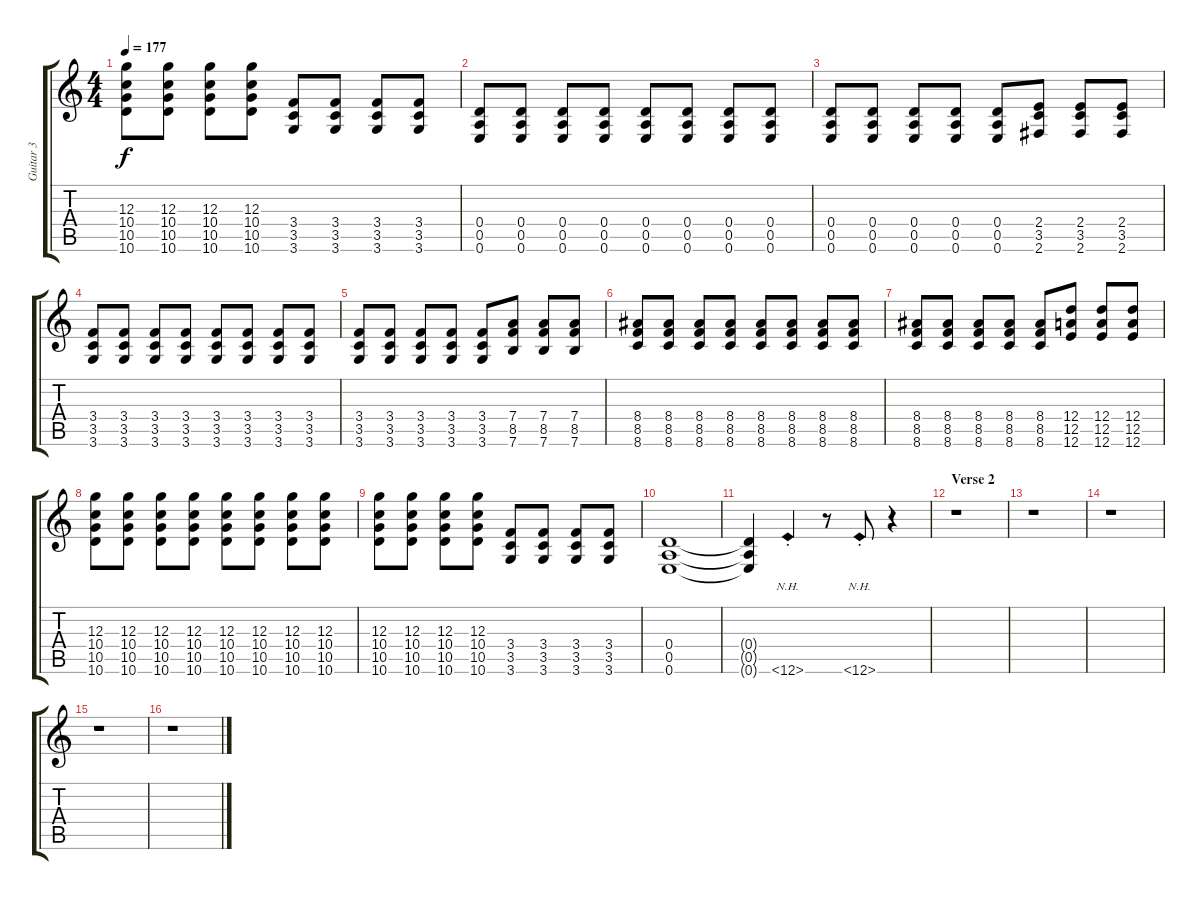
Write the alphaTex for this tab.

\track ("Guitar 3" "Guitar 3") {instrument distortionguitar}
\staff {score tabs}
\tuning (E4 B3 G3 D3 A2 E2) {hide}
\ts (4 4)
\tempo 177
\clef g2
\ks c
(12.3 10.4 10.5 10.6).8{dy f} (12.3 10.4 10.5 10.6).8 (12.3 10.4 10.5 10.6).8 (12.3 10.4 10.5 10.6).8 (3.4 3.5 3.6).8 (3.4 3.5 3.6).8 (3.4 3.5 3.6).8 (3.4 3.5 3.6).8 |
(0.4 0.5 0.6).8 (0.4 0.5 0.6).8 (0.4 0.5 0.6).8 (0.4 0.5 0.6).8 (0.4 0.5 0.6).8 (0.4 0.5 0.6).8 (0.4 0.5 0.6).8 (0.4 0.5 0.6).8 |
(0.4 0.5 0.6).8 (0.4 0.5 0.6).8 (0.4 0.5 0.6).8 (0.4 0.5 0.6).8 (0.4 0.5 0.6).8 (2.4 3.5 2.6).8 (2.4 3.5 2.6).8 (2.4 3.5 2.6).8 |
(3.4 3.5 3.6).8 (3.4 3.5 3.6).8 (3.4 3.5 3.6).8 (3.4 3.5 3.6).8 (3.4 3.5 3.6).8 (3.4 3.5 3.6).8 (3.4 3.5 3.6).8 (3.4 3.5 3.6).8 |
(3.4 3.5 3.6).8 (3.4 3.5 3.6).8 (3.4 3.5 3.6).8 (3.4 3.5 3.6).8 (3.4 3.5 3.6).8 (7.4 8.5 7.6).8 (7.4 8.5 7.6).8 (7.4 8.5 7.6).8 |
(8.4 8.5 8.6).8 (8.4 8.5 8.6).8 (8.4 8.5 8.6).8 (8.4 8.5 8.6).8 (8.4 8.5 8.6).8 (8.4 8.5 8.6).8 (8.4 8.5 8.6).8 (8.4 8.5 8.6).8 |
(8.4 8.5 8.6).8 (8.4 8.5 8.6).8 (8.4 8.5 8.6).8 (8.4 8.5 8.6).8 (8.4 8.5 8.6).8 (12.4 12.5 12.6).8 (12.4 12.5 12.6).8 (12.4 12.5 12.6).8 |
(12.3 10.4 10.5 10.6).8 (12.3 10.4 10.5 10.6).8 (12.3 10.4 10.5 10.6).8 (12.3 10.4 10.5 10.6).8 (12.3 10.4 10.5 10.6).8 (12.3 10.4 10.5 10.6).8 (12.3 10.4 10.5 10.6).8 (12.3 10.4 10.5 10.6).8 |
(12.3 10.4 10.5 10.6).8 (12.3 10.4 10.5 10.6).8 (12.3 10.4 10.5 10.6).8 (12.3 10.4 10.5 10.6).8 (3.4 3.5 3.6).8 (3.4 3.5 3.6).8 (3.4 3.5 3.6).8 (3.4 3.5 3.6).8 |
(0.4 0.5 0.6).1 |
(0.4{t} 0.5{t} 0.6{t}).4 6.6{nh st}.4 r.8 6.6{nh st}.8 r.4 |
\section ("" "Verse 2")
r.1 |
r.1 |
r.1 |
r.1 |
r.1
